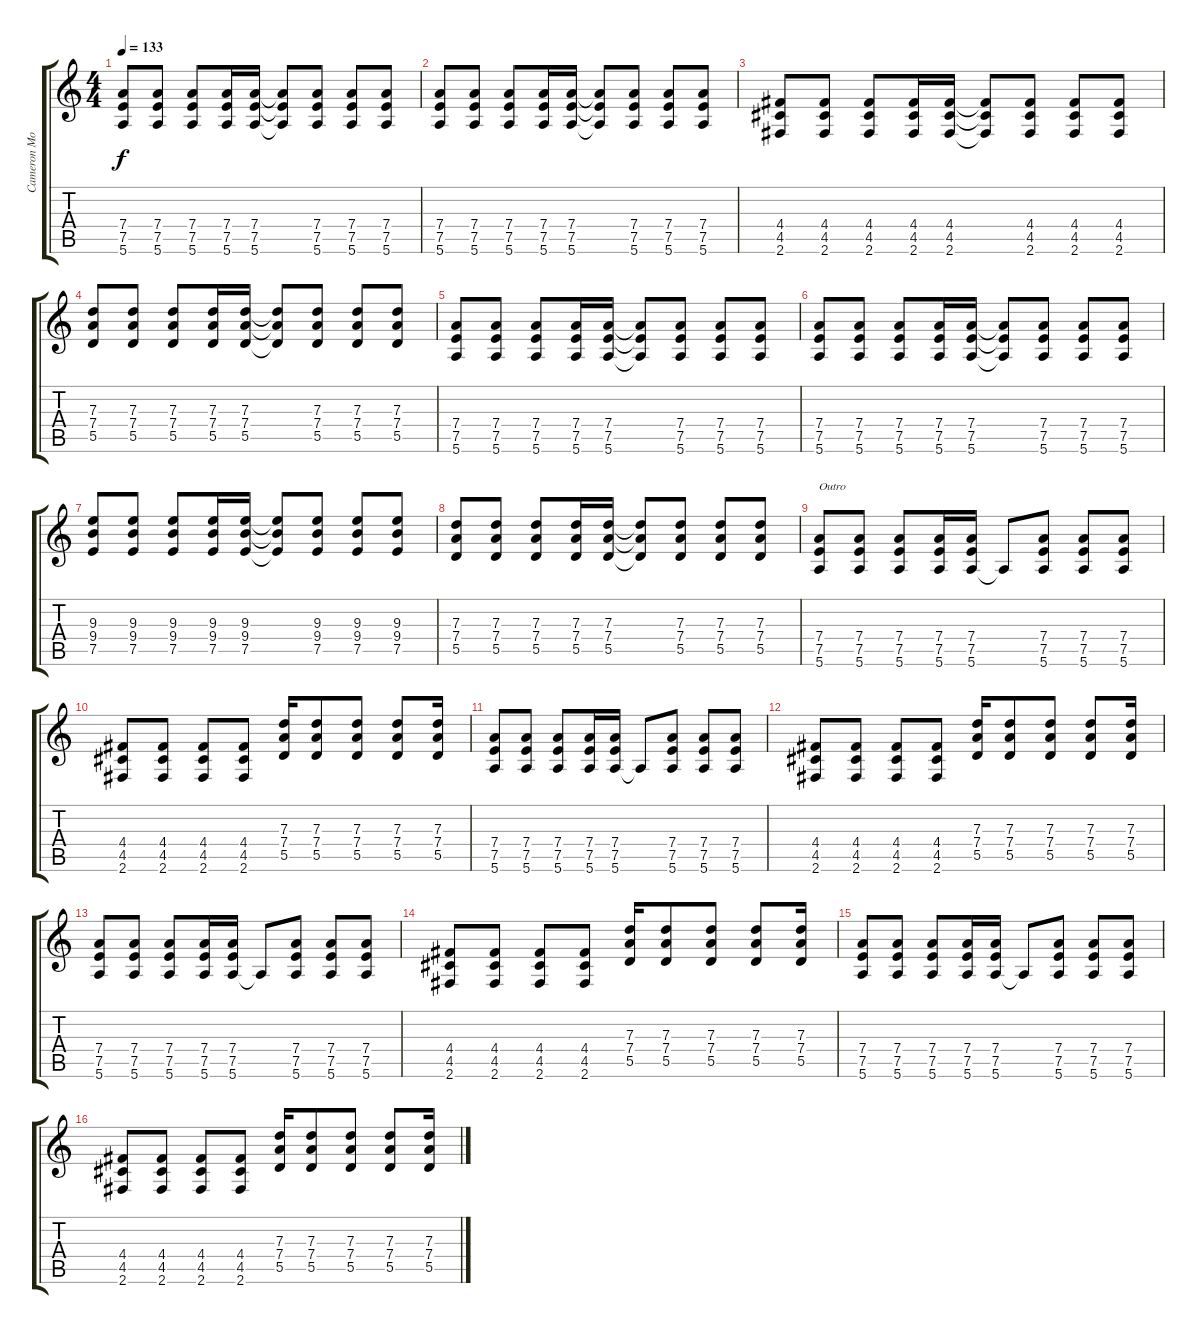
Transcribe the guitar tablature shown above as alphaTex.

\track ("Cameron Morrison" "Cameron Mo") {instrument distortionguitar}
\staff {score tabs}
\tuning (E4 B3 G3 D3 A2 E2) {hide}
\ts (4 4)
\tempo 133
\clef g2
\ks c
(7.4 7.5 5.6).8{dy f} (7.4 7.5 5.6).8 (7.4 7.5 5.6).8 (7.4 7.5 5.6).16 (7.4 7.5 5.6).16 (7.4{t} 7.5{t} 5.6{t}).8 (7.4 7.5 5.6).8 (7.4 7.5 5.6).8 (7.4 7.5 5.6).8 |
(7.4 7.5 5.6).8 (7.4 7.5 5.6).8 (7.4 7.5 5.6).8 (7.4 7.5 5.6).16 (7.4 7.5 5.6).16 (7.4{t} 7.5{t} 5.6{t}).8 (7.4 7.5 5.6).8 (7.4 7.5 5.6).8 (7.4 7.5 5.6).8 |
(4.4 4.5 2.6).8 (4.4 4.5 2.6).8 (4.4 4.5 2.6).8 (4.4 4.5 2.6).16 (4.4 4.5 2.6).16 (4.4{t} 4.5{t} 2.6{t}).8 (4.4 4.5 2.6).8 (4.4 4.5 2.6).8 (4.4 4.5 2.6).8 |
(7.3 7.4 5.5).8 (7.3 7.4 5.5).8 (7.3 7.4 5.5).8 (7.3 7.4 5.5).16 (7.3 7.4 5.5).16 (7.3{t} 7.4{t} 5.5{t}).8 (7.3 7.4 5.5).8 (7.3 7.4 5.5).8 (7.3 7.4 5.5).8 |
(7.4 7.5 5.6).8 (7.4 7.5 5.6).8 (7.4 7.5 5.6).8 (7.4 7.5 5.6).16 (7.4 7.5 5.6).16 (7.4{t} 7.5{t} 5.6{t}).8 (7.4 7.5 5.6).8 (7.4 7.5 5.6).8 (7.4 7.5 5.6).8 |
(7.4 7.5 5.6).8 (7.4 7.5 5.6).8 (7.4 7.5 5.6).8 (7.4 7.5 5.6).16 (7.4 7.5 5.6).16 (7.4{t} 7.5{t} 5.6{t}).8 (7.4 7.5 5.6).8 (7.4 7.5 5.6).8 (7.4 7.5 5.6).8 |
(9.3 9.4 7.5).8 (9.3 9.4 7.5).8 (9.3 9.4 7.5).8 (9.3 9.4 7.5).16 (9.3 9.4 7.5).16 (9.3{t} 9.4{t} 7.5{t}).8 (9.3 9.4 7.5).8 (9.3 9.4 7.5).8 (9.3 9.4 7.5).8 |
(7.3 7.4 5.5).8 (7.3 7.4 5.5).8 (7.3 7.4 5.5).8 (7.3 7.4 5.5).16 (7.3 7.4 5.5).16 (7.3{t} 7.4{t} 5.5{t}).8 (7.3 7.4 5.5).8 (7.3 7.4 5.5).8 (7.3 7.4 5.5).8 |
(7.4 7.5 5.6).8{txt "Outro" volume 16} (7.4 7.5 5.6).8 (7.4 7.5 5.6).8 (7.4 7.5 5.6).16 (7.4 7.5 5.6).16 5.6{t}.8 (7.4 7.5 5.6).8 (7.4 7.5 5.6).8 (7.4 7.5 5.6).8 |
(4.4 4.5 2.6).8 (4.4 4.5 2.6).8 (4.4 4.5 2.6).8 (4.4 4.5 2.6).8 (7.3 7.4 5.5).16 (7.3 7.4 5.5).8 (7.3 7.4 5.5).8 (7.3 7.4 5.5).8 (7.3 7.4 5.5).16 |
(7.4 7.5 5.6).8 (7.4 7.5 5.6).8 (7.4 7.5 5.6).8 (7.4 7.5 5.6).16 (7.4 7.5 5.6).16 5.6{t}.8 (7.4 7.5 5.6).8 (7.4 7.5 5.6).8 (7.4 7.5 5.6).8 |
(4.4 4.5 2.6).8 (4.4 4.5 2.6).8 (4.4 4.5 2.6).8 (4.4 4.5 2.6).8 (7.3 7.4 5.5).16 (7.3 7.4 5.5).8 (7.3 7.4 5.5).8 (7.3 7.4 5.5).8 (7.3 7.4 5.5).16 |
(7.4 7.5 5.6).8 (7.4 7.5 5.6).8 (7.4 7.5 5.6).8 (7.4 7.5 5.6).16 (7.4 7.5 5.6).16 5.6{t}.8 (7.4 7.5 5.6).8 (7.4 7.5 5.6).8 (7.4 7.5 5.6).8 |
(4.4 4.5 2.6).8 (4.4 4.5 2.6).8 (4.4 4.5 2.6).8 (4.4 4.5 2.6).8 (7.3 7.4 5.5).16 (7.3 7.4 5.5).8 (7.3 7.4 5.5).8 (7.3 7.4 5.5).8 (7.3 7.4 5.5).16 |
(7.4 7.5 5.6).8 (7.4 7.5 5.6).8 (7.4 7.5 5.6).8 (7.4 7.5 5.6).16 (7.4 7.5 5.6).16 5.6{t}.8 (7.4 7.5 5.6).8 (7.4 7.5 5.6).8 (7.4 7.5 5.6).8 |
(4.4 4.5 2.6).8 (4.4 4.5 2.6).8 (4.4 4.5 2.6).8 (4.4 4.5 2.6).8 (7.3 7.4 5.5).16 (7.3 7.4 5.5).8 (7.3 7.4 5.5).8 (7.3 7.4 5.5).8 (7.3 7.4 5.5).16
